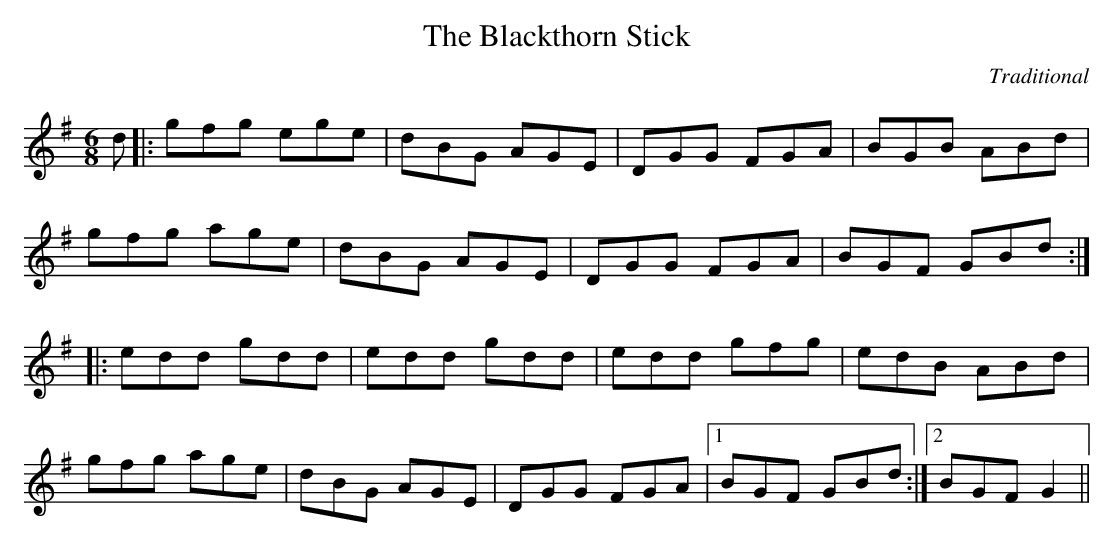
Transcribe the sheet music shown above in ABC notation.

X:1
T: The Blackthorn Stick
C: Traditional
M: 6/8
L: 1/8
K: Gmaj
d|:gfg ege|dBG AGE|DGG FGA|BGB ABd|
gfg age|dBG AGE|DGG FGA|BGF GBd:|
|:edd gdd|edd gdd|edd gfg|edB ABd|
gfg age|dBG AGE|DGG FGA|[1BGF GBd:|[2BGF G2||
